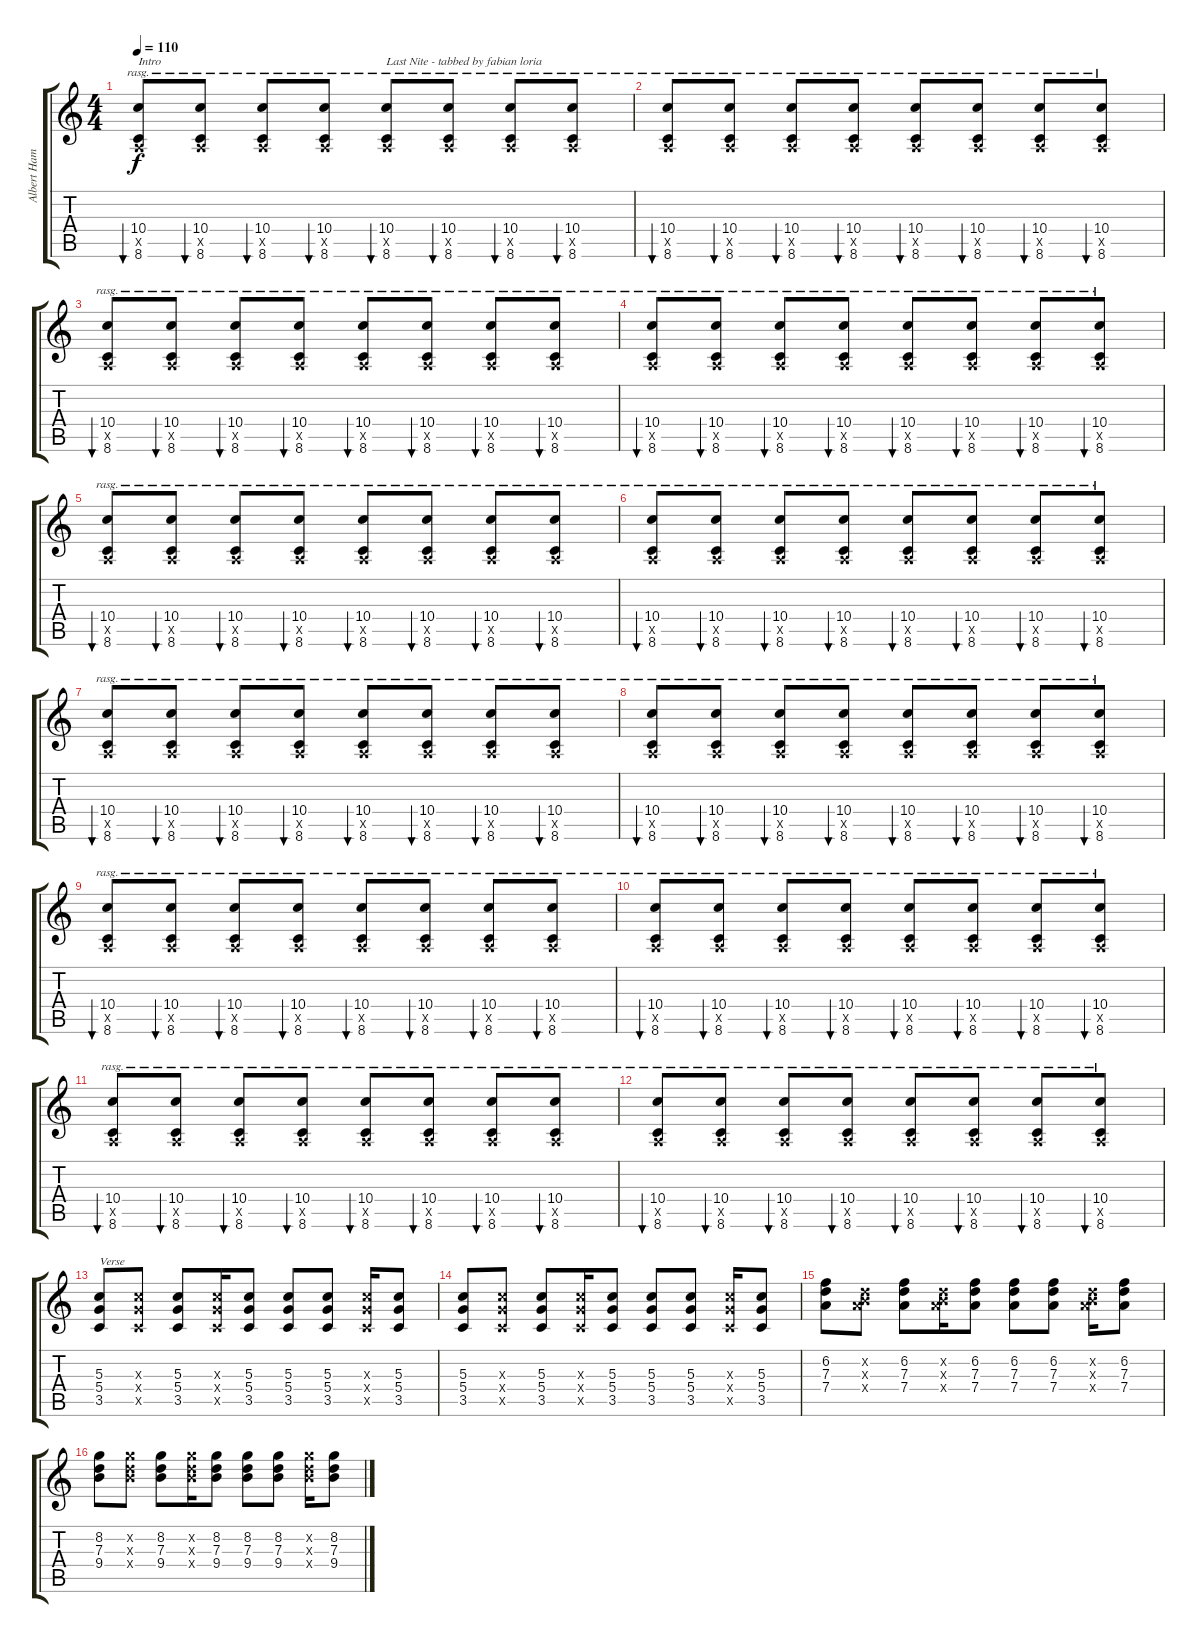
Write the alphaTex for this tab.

\track ("Albert Hammond" "Albert Ham") {instrument distortionguitar}
\staff {score tabs}
\tuning (E4 B3 G3 D3 A2 E2) {hide}
\ts (4 4)
\tempo 110
\clef g2
\ks c
(10.4 0.5{x} 8.6).8{bu 120 rasg ii txt "Intro" dy f instrument distortionguitar} (10.4 0.5{x} 8.6).8{bu 120 rasg ii} (10.4 0.5{x} 8.6).8{bu 120 rasg ii} (10.4 0.5{x} 8.6).8{bu 120 rasg ii} (10.4 0.5{x} 8.6).8{bu 120 rasg ii txt "Last Nite - tabbed by fabian loria"} (10.4 0.5{x} 8.6).8{bu 120 rasg ii} (10.4 0.5{x} 8.6).8{bu 120 rasg ii} (10.4 0.5{x} 8.6).8{bu 120 rasg ii} |
(10.4 0.5{x} 8.6).8{bu 120 rasg ii} (10.4 0.5{x} 8.6).8{bu 120 rasg ii} (10.4 0.5{x} 8.6).8{bu 120 rasg ii} (10.4 0.5{x} 8.6).8{bu 120 rasg ii} (10.4 0.5{x} 8.6).8{bu 120 rasg ii} (10.4 0.5{x} 8.6).8{bu 120 rasg ii} (10.4 0.5{x} 8.6).8{bu 120 rasg ii} (10.4 0.5{x} 8.6).8{bu 120 rasg ii} |
(10.4 0.5{x} 8.6).8{bu 120 rasg ii} (10.4 0.5{x} 8.6).8{bu 120 rasg ii} (10.4 0.5{x} 8.6).8{bu 120 rasg ii} (10.4 0.5{x} 8.6).8{bu 120 rasg ii} (10.4 0.5{x} 8.6).8{bu 120 rasg ii} (10.4 0.5{x} 8.6).8{bu 120 rasg ii} (10.4 0.5{x} 8.6).8{bu 120 rasg ii} (10.4 0.5{x} 8.6).8{bu 120 rasg ii} |
(10.4 0.5{x} 8.6).8{bu 120 rasg ii} (10.4 0.5{x} 8.6).8{bu 120 rasg ii} (10.4 0.5{x} 8.6).8{bu 120 rasg ii} (10.4 0.5{x} 8.6).8{bu 120 rasg ii} (10.4 0.5{x} 8.6).8{bu 120 rasg ii} (10.4 0.5{x} 8.6).8{bu 120 rasg ii} (10.4 0.5{x} 8.6).8{bu 120 rasg ii} (10.4 0.5{x} 8.6).8{bu 120 rasg ii} |
(10.4 0.5{x} 8.6).8{bu 120 rasg ii} (10.4 0.5{x} 8.6).8{bu 120 rasg ii} (10.4 0.5{x} 8.6).8{bu 120 rasg ii} (10.4 0.5{x} 8.6).8{bu 120 rasg ii} (10.4 0.5{x} 8.6).8{bu 120 rasg ii} (10.4 0.5{x} 8.6).8{bu 120 rasg ii} (10.4 0.5{x} 8.6).8{bu 120 rasg ii} (10.4 0.5{x} 8.6).8{bu 120 rasg ii} |
(10.4 0.5{x} 8.6).8{bu 120 rasg ii} (10.4 0.5{x} 8.6).8{bu 120 rasg ii} (10.4 0.5{x} 8.6).8{bu 120 rasg ii} (10.4 0.5{x} 8.6).8{bu 120 rasg ii} (10.4 0.5{x} 8.6).8{bu 120 rasg ii} (10.4 0.5{x} 8.6).8{bu 120 rasg ii} (10.4 0.5{x} 8.6).8{bu 120 rasg ii} (10.4 0.5{x} 8.6).8{bu 120 rasg ii} |
(10.4 0.5{x} 8.6).8{bu 120 rasg ii} (10.4 0.5{x} 8.6).8{bu 120 rasg ii} (10.4 0.5{x} 8.6).8{bu 120 rasg ii} (10.4 0.5{x} 8.6).8{bu 120 rasg ii} (10.4 0.5{x} 8.6).8{bu 120 rasg ii} (10.4 0.5{x} 8.6).8{bu 120 rasg ii} (10.4 0.5{x} 8.6).8{bu 120 rasg ii} (10.4 0.5{x} 8.6).8{bu 120 rasg ii} |
(10.4 0.5{x} 8.6).8{bu 120 rasg ii} (10.4 0.5{x} 8.6).8{bu 120 rasg ii} (10.4 0.5{x} 8.6).8{bu 120 rasg ii} (10.4 0.5{x} 8.6).8{bu 120 rasg ii} (10.4 0.5{x} 8.6).8{bu 120 rasg ii} (10.4 0.5{x} 8.6).8{bu 120 rasg ii} (10.4 0.5{x} 8.6).8{bu 120 rasg ii} (10.4 0.5{x} 8.6).8{bu 120 rasg ii} |
(10.4 0.5{x} 8.6).8{bu 120 rasg ii} (10.4 0.5{x} 8.6).8{bu 120 rasg ii} (10.4 0.5{x} 8.6).8{bu 120 rasg ii} (10.4 0.5{x} 8.6).8{bu 120 rasg ii} (10.4 0.5{x} 8.6).8{bu 120 rasg ii} (10.4 0.5{x} 8.6).8{bu 120 rasg ii} (10.4 0.5{x} 8.6).8{bu 120 rasg ii} (10.4 0.5{x} 8.6).8{bu 120 rasg ii} |
(10.4 0.5{x} 8.6).8{bu 120 rasg ii} (10.4 0.5{x} 8.6).8{bu 120 rasg ii} (10.4 0.5{x} 8.6).8{bu 120 rasg ii} (10.4 0.5{x} 8.6).8{bu 120 rasg ii} (10.4 0.5{x} 8.6).8{bu 120 rasg ii} (10.4 0.5{x} 8.6).8{bu 120 rasg ii} (10.4 0.5{x} 8.6).8{bu 120 rasg ii} (10.4 0.5{x} 8.6).8{bu 120 rasg ii} |
(10.4 0.5{x} 8.6).8{bu 120 rasg ii} (10.4 0.5{x} 8.6).8{bu 120 rasg ii} (10.4 0.5{x} 8.6).8{bu 120 rasg ii} (10.4 0.5{x} 8.6).8{bu 120 rasg ii} (10.4 0.5{x} 8.6).8{bu 120 rasg ii} (10.4 0.5{x} 8.6).8{bu 120 rasg ii} (10.4 0.5{x} 8.6).8{bu 120 rasg ii} (10.4 0.5{x} 8.6).8{bu 120 rasg ii} |
(10.4 0.5{x} 8.6).8{bu 120 rasg ii} (10.4 0.5{x} 8.6).8{bu 120 rasg ii} (10.4 0.5{x} 8.6).8{bu 120 rasg ii} (10.4 0.5{x} 8.6).8{bu 120 rasg ii} (10.4 0.5{x} 8.6).8{bu 120 rasg ii} (10.4 0.5{x} 8.6).8{bu 120 rasg ii} (10.4 0.5{x} 8.6).8{bu 120 rasg ii} (10.4 0.5{x} 8.6).8{bu 120 rasg ii} |
(5.3 5.4 3.5).8{txt "Verse"} (5.3{x} 5.4{x} 3.5{x}).8 (5.3 5.4 3.5).8 (5.3{x} 5.4{x} 3.5{x}).16 (5.3 5.4 3.5).8 (5.3 5.4 3.5).8 (5.3 5.4 3.5).8 (5.3{x} 5.4{x} 3.5{x}).16 (5.3 5.4 3.5).8 |
(5.3 5.4 3.5).8 (5.3{x} 5.4{x} 3.5{x}).8 (5.3 5.4 3.5).8 (5.3{x} 5.4{x} 3.5{x}).16 (5.3 5.4 3.5).8 (5.3 5.4 3.5).8 (5.3 5.4 3.5).8 (5.3{x} 5.4{x} 3.5{x}).16 (5.3 5.4 3.5).8 |
(6.2 7.3 7.4).8 (0.2{x} 7.3{x} 7.4{x}).8 (6.2 7.3 7.4).8 (0.2{x} 7.3{x} 7.4{x}).16 (6.2 7.3 7.4).8 (6.2 7.3 7.4).8 (6.2 7.3 7.4).8 (0.2{x} 7.3{x} 7.4{x}).16 (6.2 7.3 7.4).8 |
(8.2 7.3 9.4).8 (0.2{x} 12.3{x} 12.4{x}).8 (8.2 7.3 9.4).8 (0.2{x} 12.3{x} 12.4{x}).16 (8.2 7.3 9.4).8 (8.2 7.3 9.4).8 (8.2 7.3 9.4).8 (0.2{x} 12.3{x} 12.4{x}).16 (8.2 7.3 9.4).8
